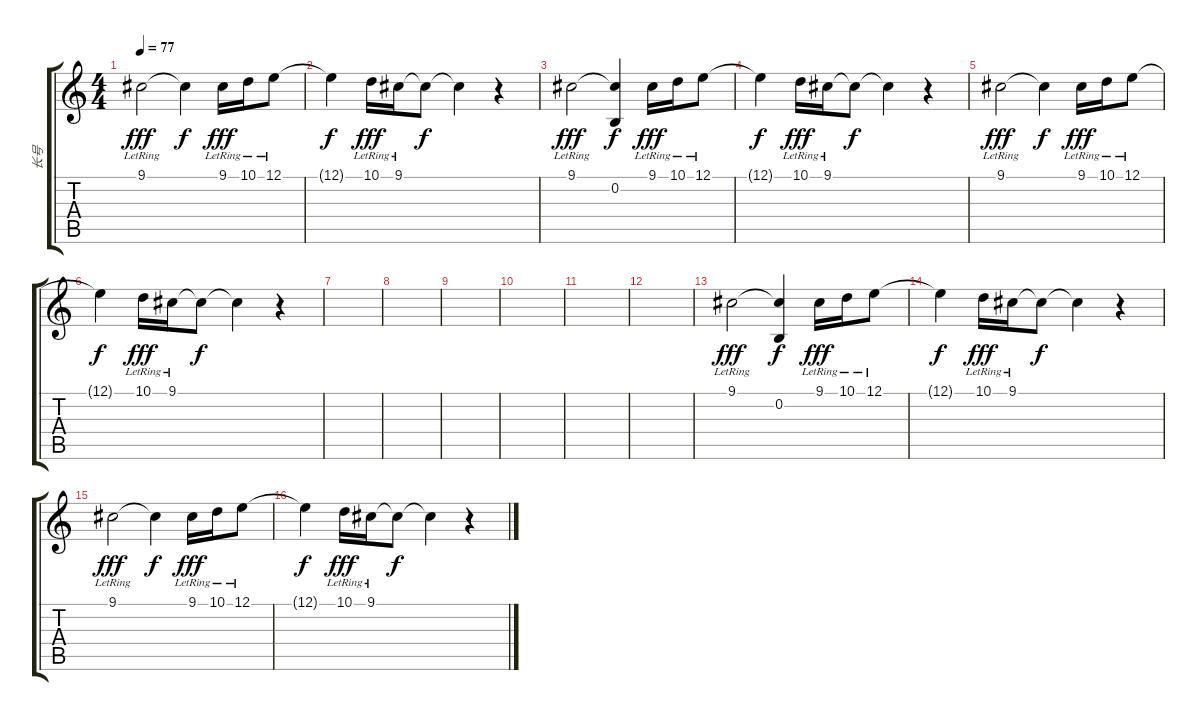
\track ("长号" "长号") {instrument trombone}
\staff {score tabs}
\tuning (E4 B3 G3 D3 A2 E2) {hide}
\ts (4 4)
\tempo 77
\clef g2
\ks c
9.1{lr}.2{dy fff} 9.1{t}.4{dy f} 9.1{lr}.16{dy fff} 10.1{lr}.16 12.1{lr}.8 |
12.1{t}.4{dy f} 10.1{lr}.16{dy fff} 9.1{lr}.16 9.1{t}.8{dy f} 9.1{t}.4 r.4 |
9.1{lr}.2{dy fff} (9.1{t} 0.2).4{dy f} 9.1{lr}.16{dy fff} 10.1{lr}.16 12.1{lr}.8 |
12.1{t}.4{dy f} 10.1{lr}.16{dy fff} 9.1{lr}.16 9.1{t}.8{dy f} 9.1{t}.4 r.4 |
9.1{lr}.2{dy fff} 9.1{t}.4{dy f} 9.1{lr}.16{dy fff} 10.1{lr}.16 12.1{lr}.8 |
12.1{t}.4{dy f} 10.1{lr}.16{dy fff} 9.1{lr}.16 9.1{t}.8{dy f} 9.1{t}.4 r.4 |
|
|
|
|
|
|
9.1{lr}.2{dy fff} (9.1{t} 0.2).4{dy f} 9.1{lr}.16{dy fff} 10.1{lr}.16 12.1{lr}.8 |
12.1{t}.4{dy f} 10.1{lr}.16{dy fff} 9.1{lr}.16 9.1{t}.8{dy f} 9.1{t}.4 r.4 |
9.1{lr}.2{dy fff} 9.1{t}.4{dy f} 9.1{lr}.16{dy fff} 10.1{lr}.16 12.1{lr}.8 |
12.1{t}.4{dy f} 10.1{lr}.16{dy fff} 9.1{lr}.16 9.1{t}.8{dy f} 9.1{t}.4 r.4
